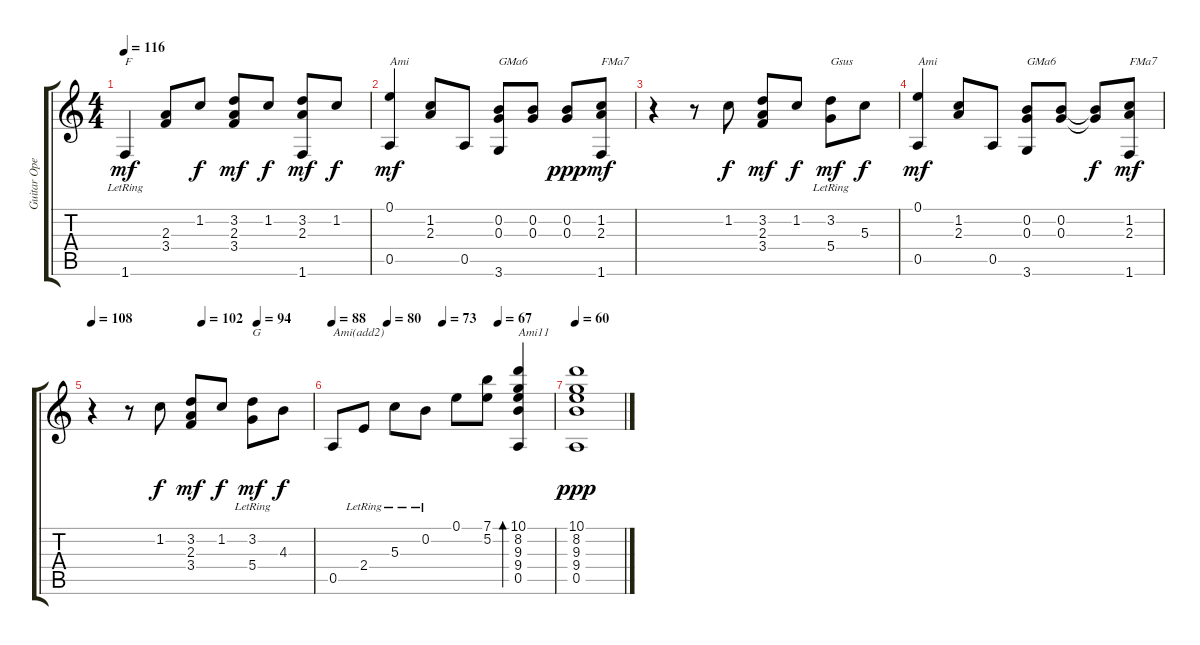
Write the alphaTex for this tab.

\track ("Guitar Open D" "Guitar Ope") {instrument acousticguitarnylon}
\staff {score tabs}
\tuning (E4 B3 G3 D3 A2 E2) {hide}
\ts (4 4)
\tempo 116
\clef g2
\ks c
1.6{lr}.4{txt "F" dy mf} (2.3 3.4).8 1.2.8{dy f} (3.2 2.3 3.4).8{dy mf} 1.2.8{dy f} (3.2 2.3 1.6).8{dy mf} 1.2.8{dy f} |
(0.1 0.5).4{txt "Ami" dy mf} (1.2 2.3).8 0.5.8 (0.2 0.3 3.6).8{txt "GMa6"} (0.2 0.3).8 (0.2 0.3).8{dy ppp} (1.2 2.3 1.6).8{txt "FMa7" dy mf} |
r.4 r.8 1.2.8{dy f} (3.2 2.3 3.4).8{dy mf} 1.2.8{dy f} (3.2{lr} 5.4).8{txt "Gsus" dy mf} 5.3.8{dy f} |
(0.1 0.5).4{txt "Ami" dy mf} (1.2 2.3).8 0.5.8 (0.2 0.3 3.6).8{txt "GMa6"} (0.2 0.3).8 (0.2{t} 0.3{t}).8{dy f} (1.2 2.3 1.6).8{txt "FMa7" dy mf} |
\tempo 108
\tempo (102 0.5)
\tempo (94 0.75)
r.4 r.8 1.2.8{dy f} (3.2 2.3 3.4).8{dy mf} 1.2.8{dy f} (3.2{lr} 5.4).8{txt "G" dy mf} 4.3.8{dy f} |
\tempo 88
\tempo (80 0.25)
\tempo (73 0.5)
\tempo (67 0.75)
0.5.8{txt "Ami(add2)"} 2.4{lr}.8 5.3{lr}.8 0.2{lr}.8 0.1.8 (7.1 5.2).8 (10.1 8.2 9.3 9.4 0.5).4{bd 240 txt "Ami11" beam Up} |
\tempo 60
(10.1 8.2 9.3 9.4 0.5).1{dy ppp}
